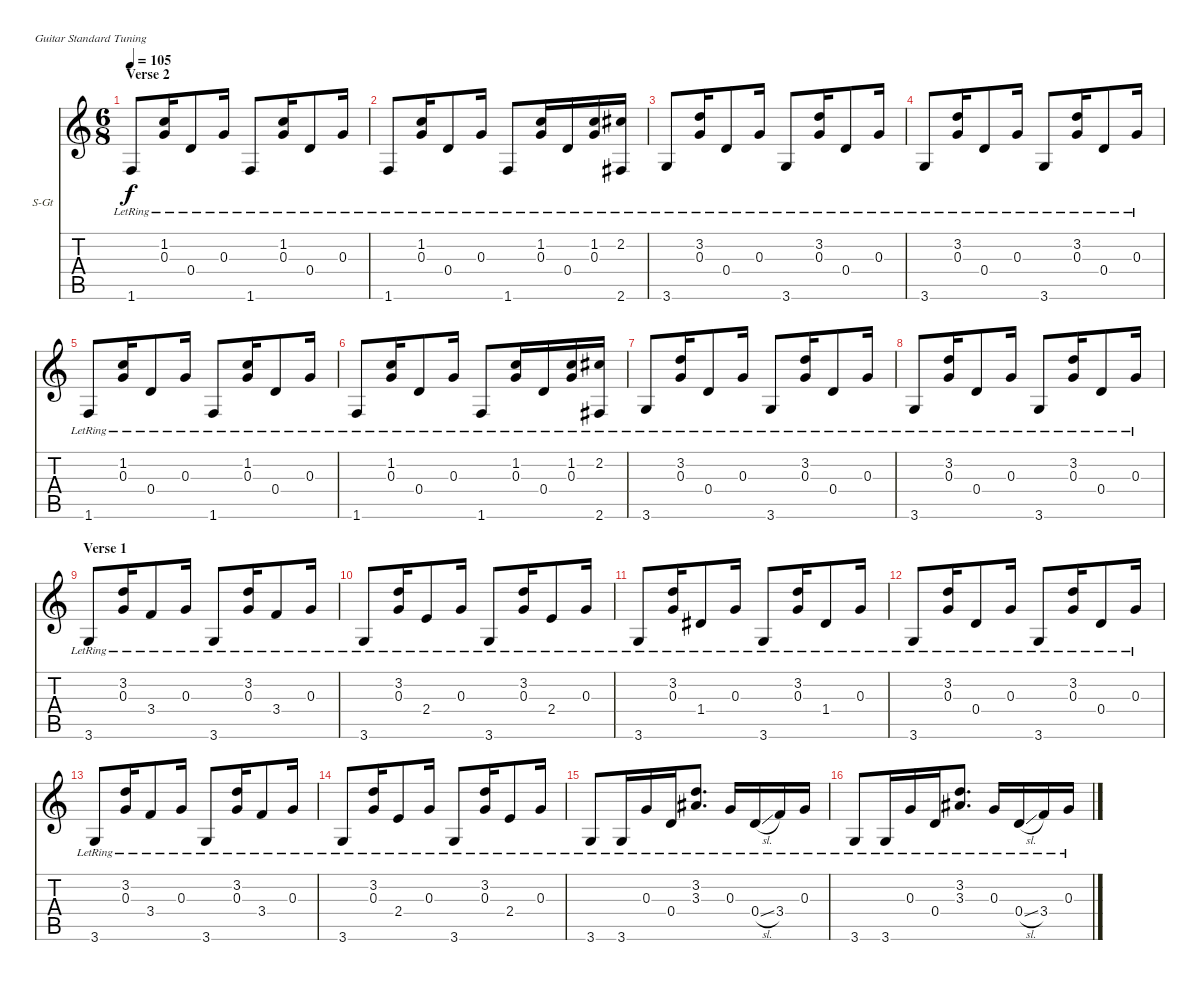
\defaultSystemsLayout 4
\bracketExtendMode nobrackets
\firstSystemTrackNameOrientation horizontal
\otherSystemsTrackNameOrientation horizontal
\track ("Steel Guitar" "S-Gt") {instrument acousticguitarsteel}
\staff {score tabs}
\tuning (E4 B3 G3 D3 A2 E2)
\ts (6 8)
\section ("" "Verse 2")
\tempo 105
\clef g2
\scale
0.333333
\ks c
1.6{lr}.8{dy f} (1.2{lr} 0.3{lr}).16 0.4{lr}.8 0.3{lr}.16 1.6{lr}.8 (1.2{lr} 0.3{lr}).16 0.4{lr}.8 0.3{lr}.16 |
\scale
0.333333 1.6{lr}.8 (1.2{lr} 0.3{lr}).16 0.4{lr}.8 0.3{lr}.16 1.6{lr}.8 (1.2{lr} 0.3{lr}).16 0.4{lr}.16 (0.3{lr} 1.2{lr}).16 (2.6{lr} 2.2{lr}).16 |
\scale
0.333333 3.6{lr}.8 (3.2{lr} 0.3{lr}).16 0.4{lr}.8 0.3{lr}.16 3.6{lr}.8 (3.2{lr} 0.3{lr}).16 0.4{lr}.8 0.3{lr}.16 |
\scale
0.333333 3.6{lr}.8 (3.2{lr} 0.3{lr}).16 0.4{lr}.8 0.3{lr}.16 3.6{lr}.8 (3.2{lr} 0.3{lr}).16 0.4{lr}.8 0.3{lr}.16 |
\scale
0.333333 1.6{lr}.8 (1.2{lr} 0.3{lr}).16 0.4{lr}.8 0.3{lr}.16 1.6{lr}.8 (1.2{lr} 0.3{lr}).16 0.4{lr}.8 0.3{lr}.16 |
\scale
0.333333 1.6{lr}.8 (1.2{lr} 0.3{lr}).16 0.4{lr}.8 0.3{lr}.16 1.6{lr}.8 (1.2{lr} 0.3{lr}).16 0.4{lr}.16 (0.3{lr} 1.2{lr}).16 (2.6{lr} 2.2{lr}).16 |
\scale
0.333333 3.6{lr}.8 (3.2{lr} 0.3{lr}).16 0.4{lr}.8 0.3{lr}.16 3.6{lr}.8 (3.2{lr} 0.3{lr}).16 0.4{lr}.8 0.3{lr}.16 |
\scale
0.333333 3.6{lr}.8 (3.2{lr} 0.3{lr}).16 0.4{lr}.8 0.3{lr}.16 3.6{lr}.8 (3.2{lr} 0.3{lr}).16 0.4{lr}.8 0.3{lr}.16 |
\section ("" "Verse 1")
\scale
0.333333 3.6{lr}.8 (3.2{lr} 0.3{lr}).16 3.4{lr}.8 0.3{lr}.16 3.6{lr}.8 (3.2{lr} 0.3{lr}).16 3.4{lr}.8 0.3{lr}.16 |
\scale
0.333333 3.6{lr}.8 (3.2{lr} 0.3{lr}).16 2.4{lr}.8 0.3{lr}.16 3.6{lr}.8 (3.2{lr} 0.3{lr}).16 2.4{lr}.8 0.3{lr}.16 |
\scale
0.333333 3.6{lr}.8 (3.2{lr} 0.3{lr}).16 1.4{lr}.8 0.3{lr}.16 3.6{lr}.8 (3.2{lr} 0.3{lr}).16 1.4{lr}.8 0.3{lr}.16 |
\scale
0.333333 3.6{lr}.8 (3.2{lr} 0.3{lr}).16 0.4{lr}.8 0.3{lr}.16 3.6{lr}.8 (3.2{lr} 0.3{lr}).16 0.4{lr}.8 0.3{lr}.16 |
\scale
0.333333 3.6{lr}.8 (3.2{lr} 0.3{lr}).16 3.4{lr}.8 0.3{lr}.16 3.6{lr}.8 (3.2{lr} 0.3{lr}).16 3.4{lr}.8 0.3{lr}.16 |
\scale
0.333333 3.6{lr}.8 (3.2{lr} 0.3{lr}).16 2.4{lr}.8 0.3{lr}.16 3.6{lr}.8 (3.2{lr} 0.3{lr}).16 2.4{lr}.8 0.3{lr}.16 |
\scale
0.333333 3.6{lr}.8 3.6{lr}.16 0.3{lr}.16 0.4{lr}.16 (3.2{lr} 3.3{lr}).8{d} 0.3{lr}.16 0.4{sl lr}.16 3.4{lr}.16 0.3{lr}.16 |
\scale
0.333333 3.6{lr}.8 3.6{lr}.16 0.3{lr}.16 0.4{lr}.16 (3.2{lr} 3.3{lr}).8{d} 0.3{lr}.16 0.4{sl lr}.16 3.4{lr}.16 0.3{lr}.16
